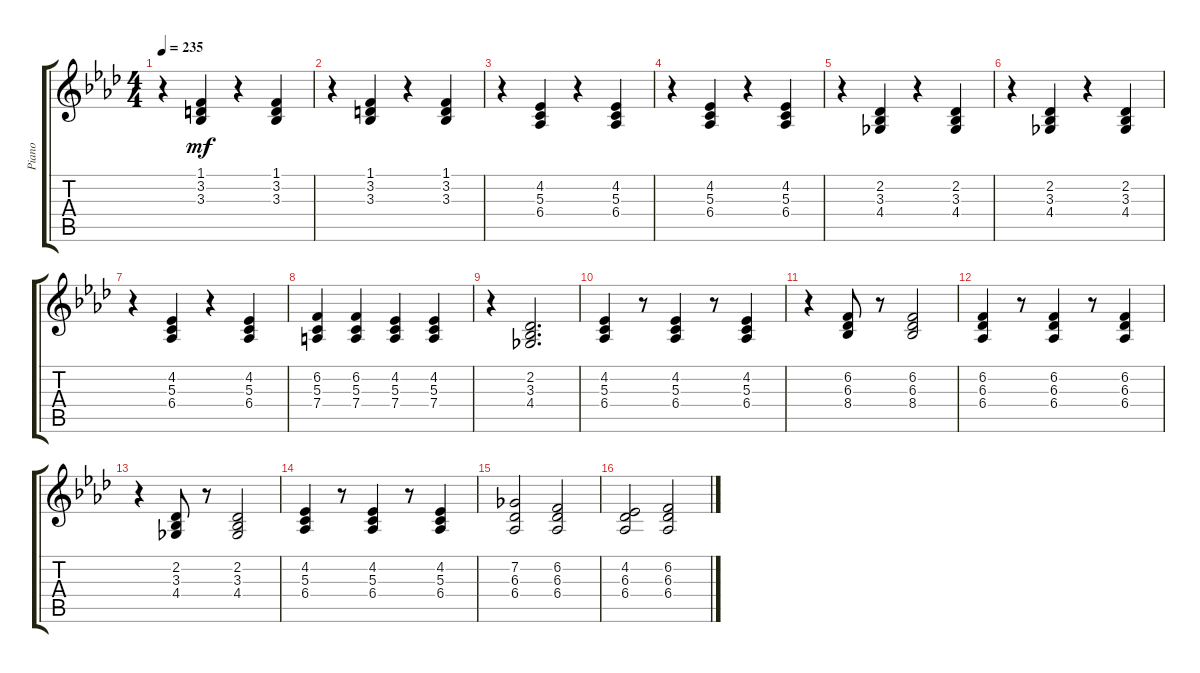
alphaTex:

\track ("Piano" "Piano") {instrument acousticgrandpiano}
\staff {score tabs}
\tuning (E4 B3 G3 D3 A2 E2) {hide}
\ts (4 4)
\tempo 235
\clef g2
\ks ab
r.4{dy mf} (1.1 3.2 3.3).4 r.4 (1.1 3.2 3.3).4 |
r.4 (1.1 3.2 3.3).4 r.4 (1.1 3.2 3.3).4 |
r.4 (4.2 5.3 6.4).4 r.4 (4.2 5.3 6.4).4 |
r.4 (4.2 5.3 6.4).4 r.4 (4.2 5.3 6.4).4 |
r.4 (2.2 3.3 4.4).4 r.4 (2.2 3.3 4.4).4 |
r.4 (2.2 3.3 4.4).4 r.4 (2.2 3.3 4.4).4 |
r.4 (4.2 5.3 6.4).4 r.4 (4.2 5.3 6.4).4 |
(6.2 5.3 7.4).4 (6.2 5.3 7.4).4 (4.2 5.3 7.4).4 (4.2 5.3 7.4).4 |
r.4 (2.2 3.3 4.4).2{d} |
(4.2 5.3 6.4).4 r.8 (4.2 5.3 6.4).4 r.8 (4.2 5.3 6.4).4 |
r.4 (6.2 6.3 8.4).8 r.8 (6.2 6.3 8.4).2 |
(6.2 6.3 6.4).4 r.8 (6.2 6.3 6.4).4 r.8 (6.2 6.3 6.4).4 |
r.4 (2.2 3.3 4.4).8 r.8 (2.2 3.3 4.4).2 |
(4.2 5.3 6.4).4 r.8 (4.2 5.3 6.4).4 r.8 (4.2 5.3 6.4).4 |
(7.2 6.3 6.4).2 (6.2 6.3 6.4).2 |
(4.2 6.3 6.4).2 (6.2 6.3 6.4).2
